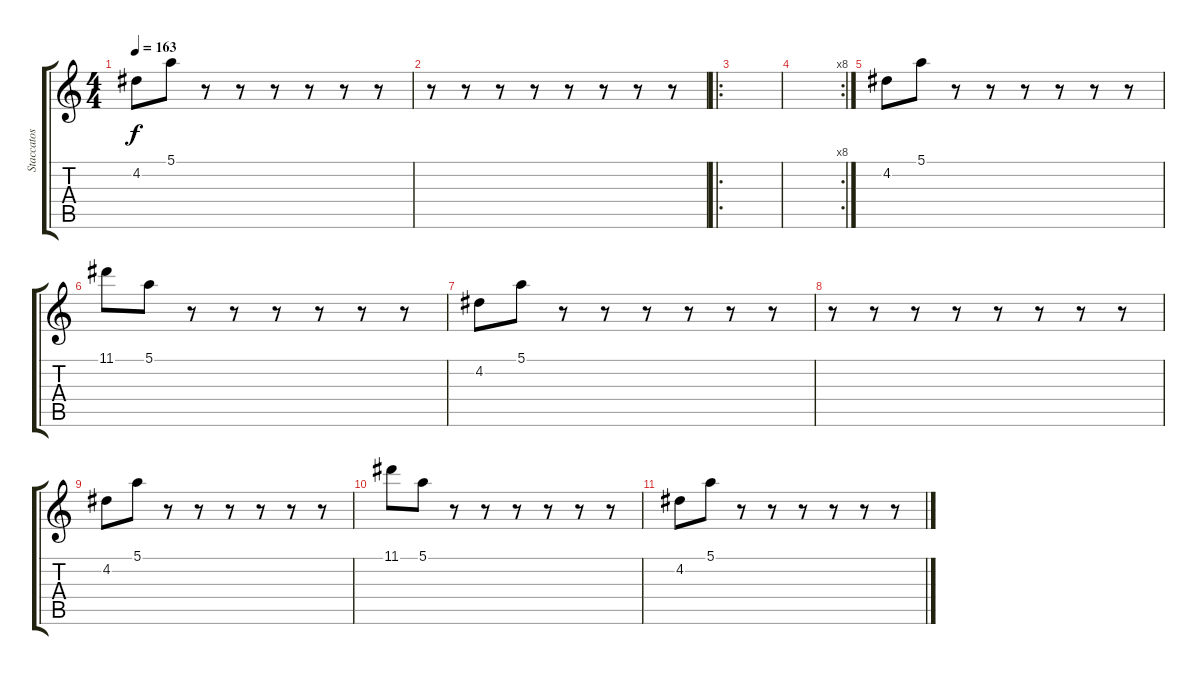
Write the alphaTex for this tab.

\track ("Staccatos Riff" "Staccatos ") {instrument pizzicatostrings}
\staff {score tabs}
\tuning (E5 B4 G4 D4 A3 E3) {hide}
\ts (4 4)
\tempo 163
\clef g2
\ks c
4.2.8{dy f} 5.1.8 r.8 r.8 r.8 r.8 r.8 r.8 |
r.8 r.8 r.8 r.8 r.8 r.8 r.8 r.8 |
\ro
|
\rc 8
|
4.2.8 5.1.8 r.8 r.8 r.8 r.8 r.8 r.8 |
11.1.8 5.1.8 r.8 r.8 r.8 r.8 r.8 r.8 |
4.2.8 5.1.8 r.8 r.8 r.8 r.8 r.8 r.8 |
r.8 r.8 r.8 r.8 r.8 r.8 r.8 r.8 |
4.2.8 5.1.8 r.8 r.8 r.8 r.8 r.8 r.8 |
11.1.8 5.1.8 r.8 r.8 r.8 r.8 r.8 r.8 |
4.2.8 5.1.8 r.8 r.8 r.8 r.8 r.8 r.8
